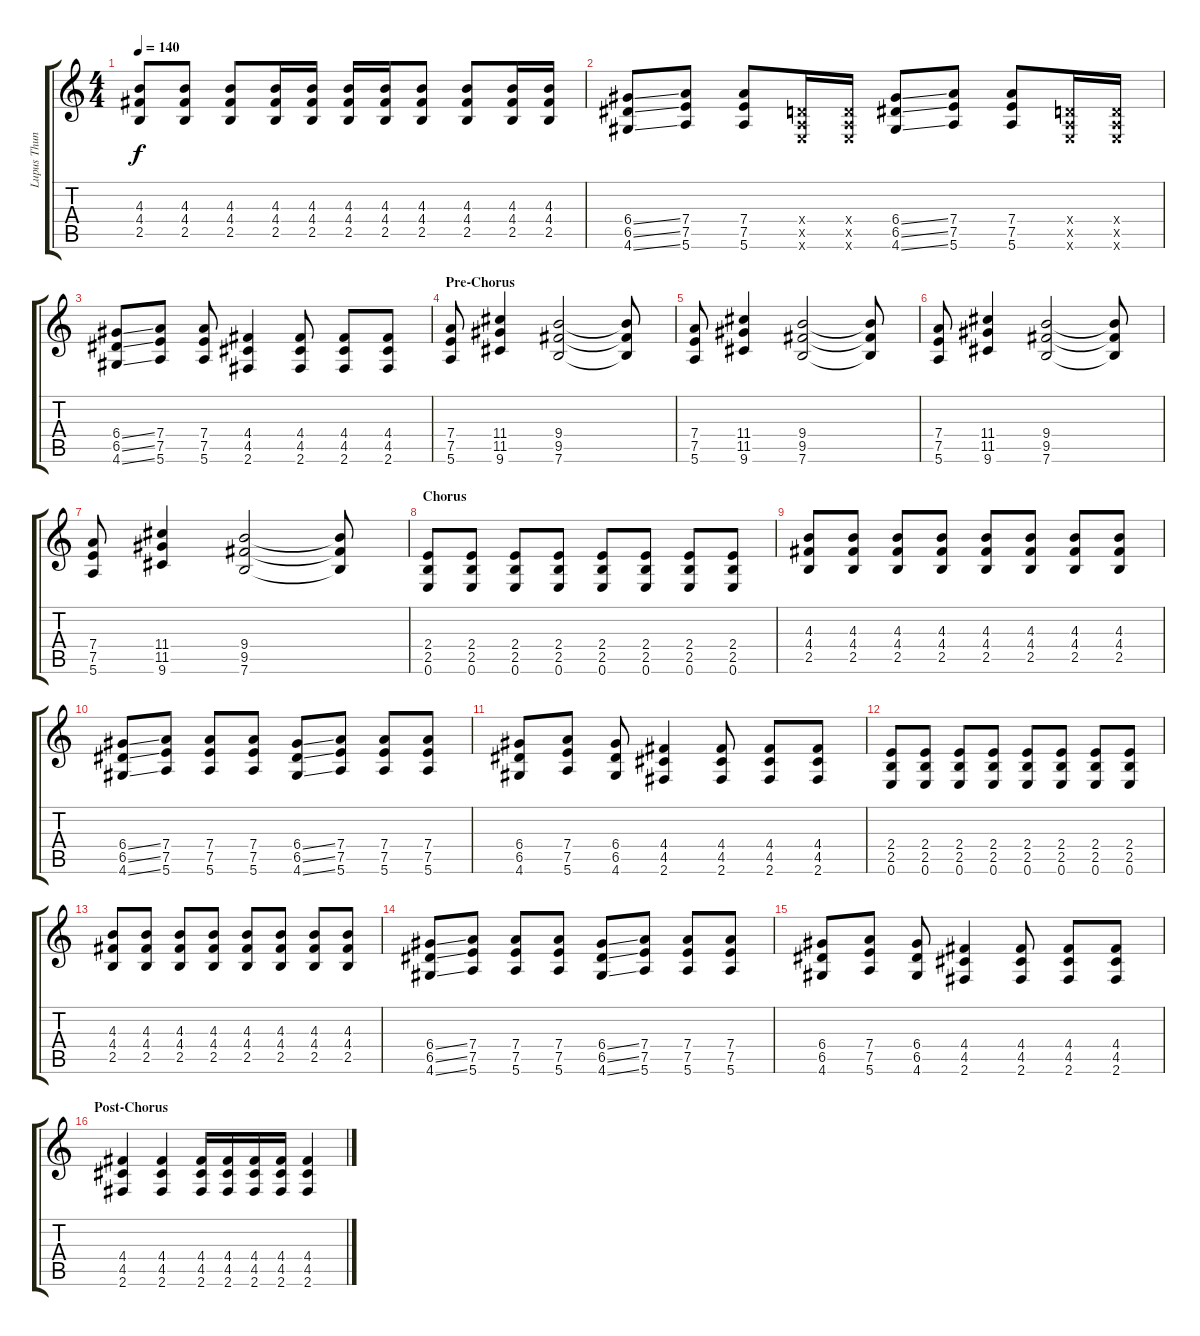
\track ("Lupus Thunder" "Lupus Thun") {instrument overdrivenguitar}
\staff {score tabs}
\tuning (E4 B3 G3 D3 A2 E2) {hide}
\ts (4 4)
\tempo 140
\clef g2
\ks c
(4.3 4.4 2.5).8{dy f} (4.3 4.4 2.5).8 (4.3 4.4 2.5).8 (4.3 4.4 2.5).16 (4.3 4.4 2.5).16 (4.3 4.4 2.5).16 (4.3 4.4 2.5).16 (4.3 4.4 2.5).8 (4.3 4.4 2.5).8 (4.3 4.4 2.5).16 (4.3 4.4 2.5).16 |
(6.4{ss} 6.5{ss} 4.6{ss}).8 (7.4 7.5 5.6).8 (7.4 7.5 5.6).8 (0.4{x} 0.5{x} 0.6{x}).16 (0.4{x} 0.5{x} 0.6{x}).16 (6.4{ss} 6.5{ss} 4.6{ss}).8 (7.4 7.5 5.6).8 (7.4 7.5 5.6).8 (0.4{x} 0.5{x} 0.6{x}).16 (0.4{x} 0.5{x} 0.6{x}).16 |
(6.4{ss} 6.5{ss} 4.6{ss}).8 (7.4 7.5 5.6).8 (7.4 7.5 5.6).8 (4.4 4.5 2.6).4 (4.4 4.5 2.6).8 (4.4 4.5 2.6).8 (4.4 4.5 2.6).8 |
\section ("" "Pre-Chorus")
(7.4 7.5 5.6).8 (11.4 11.5 9.6).4 (9.4 9.5 7.6).2 (9.4{t} 9.5{t} 7.6{t}).8 |
(7.4 7.5 5.6).8 (11.4 11.5 9.6).4 (9.4 9.5 7.6).2 (9.4{t} 9.5{t} 7.6{t}).8 |
(7.4 7.5 5.6).8 (11.4 11.5 9.6).4 (9.4 9.5 7.6).2 (9.4{t} 9.5{t} 7.6{t}).8 |
(7.4 7.5 5.6).8 (11.4 11.5 9.6).4 (9.4 9.5 7.6).2 (9.4{t} 9.5{t} 7.6{t}).8 |
\section ("" "Chorus")
(2.4 2.5 0.6).8 (2.4 2.5 0.6).8 (2.4 2.5 0.6).8 (2.4 2.5 0.6).8 (2.4 2.5 0.6).8 (2.4 2.5 0.6).8 (2.4 2.5 0.6).8 (2.4 2.5 0.6).8 |
(4.3 4.4 2.5).8 (4.3 4.4 2.5).8 (4.3 4.4 2.5).8 (4.3 4.4 2.5).8 (4.3 4.4 2.5).8 (4.3 4.4 2.5).8 (4.3 4.4 2.5).8 (4.3 4.4 2.5).8 |
(6.4{ss} 6.5{ss} 4.6{ss}).8 (7.4 7.5 5.6).8 (7.4 7.5 5.6).8 (7.4 7.5 5.6).8 (6.4{ss} 6.5{ss} 4.6{ss}).8 (7.4 7.5 5.6).8 (7.4 7.5 5.6).8 (7.4 7.5 5.6).8 |
(6.4 6.5 4.6).8 (7.4 7.5 5.6).8 (6.4 6.5 4.6).8 (4.4 4.5 2.6).4 (4.4 4.5 2.6).8 (4.4 4.5 2.6).8 (4.4 4.5 2.6).8 |
(2.4 2.5 0.6).8 (2.4 2.5 0.6).8 (2.4 2.5 0.6).8 (2.4 2.5 0.6).8 (2.4 2.5 0.6).8 (2.4 2.5 0.6).8 (2.4 2.5 0.6).8 (2.4 2.5 0.6).8 |
(4.3 4.4 2.5).8 (4.3 4.4 2.5).8 (4.3 4.4 2.5).8 (4.3 4.4 2.5).8 (4.3 4.4 2.5).8 (4.3 4.4 2.5).8 (4.3 4.4 2.5).8 (4.3 4.4 2.5).8 |
(6.4{ss} 6.5{ss} 4.6{ss}).8 (7.4 7.5 5.6).8 (7.4 7.5 5.6).8 (7.4 7.5 5.6).8 (6.4{ss} 6.5{ss} 4.6{ss}).8 (7.4 7.5 5.6).8 (7.4 7.5 5.6).8 (7.4 7.5 5.6).8 |
(6.4 6.5 4.6).8 (7.4 7.5 5.6).8 (6.4 6.5 4.6).8 (4.4 4.5 2.6).4 (4.4 4.5 2.6).8 (4.4 4.5 2.6).8 (4.4 4.5 2.6).8 |
\section ("" "Post-Chorus")
(4.4 4.5 2.6).4 (4.4 4.5 2.6).4 (4.4 4.5 2.6).16 (4.4 4.5 2.6).16 (4.4 4.5 2.6).16 (4.4 4.5 2.6).16 (4.4 4.5 2.6).4
